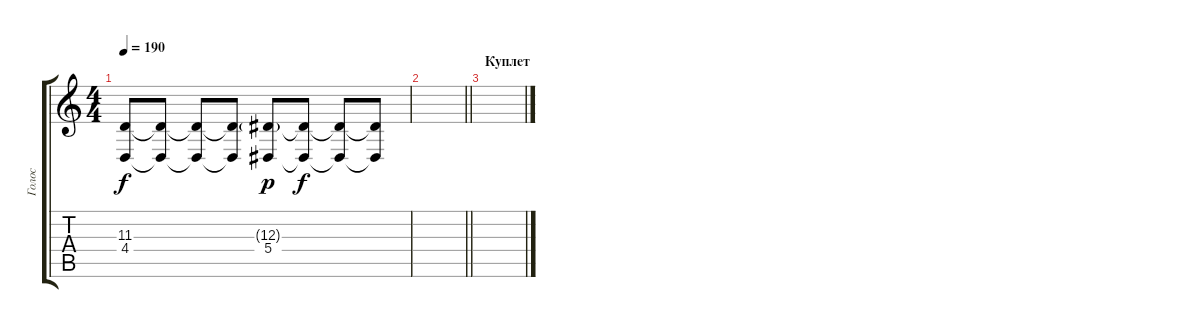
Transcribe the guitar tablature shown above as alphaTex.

\track ("Голос" "Голос") {instrument baritonesax}
\staff {score tabs}
\tuning (C4 G3 Eb3 Bb2 F2 C2) {hide}
\ts (4 4)
\tempo 190
\clef g2
\ks c
(11.3{t} 4.4{t}).8{dy f} (11.3{t} 4.4{t}).8 (11.3{t} 4.4{t}).8 (11.3{t} 4.4{t}).8 (12.3{g} 5.4).8{dy p} (12.3{t} 5.4{t}).8{dy f} (12.3{t} 5.4{t}).8 (12.3{t} 5.4{t}).8 |
\barLineRight lightlight
|
\section ("" "Куплет")
